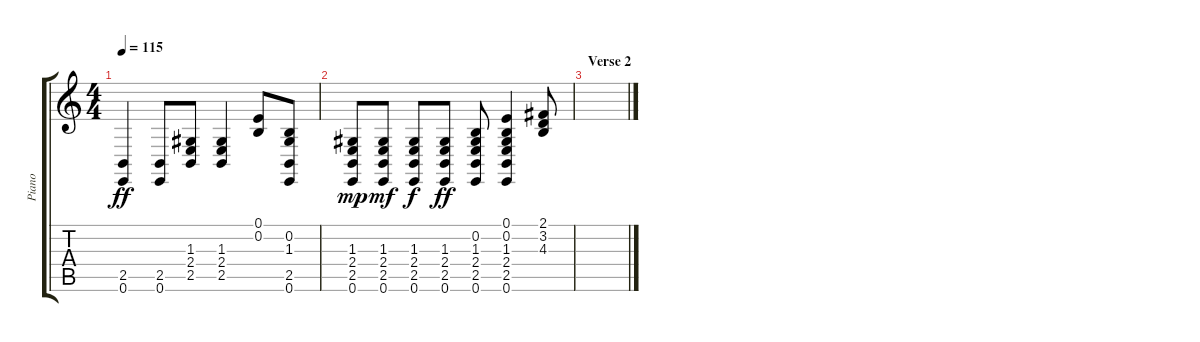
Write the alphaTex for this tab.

\track ("Piano" "Piano") {instrument brightacousticpiano}
\staff {score tabs}
\tuning (E4 B3 G3 D3 A2 E2) {hide}
\ts (4 4)
\tempo 115
\clef g2
\ks c
(2.5 0.6).4{dy ff} (2.5 0.6).8 (1.3 2.4 2.5).8 (1.3 2.4 2.5).4 (0.1 0.2).8 (0.2 1.3 2.5 0.6).8 |
(1.3 2.4 2.5 0.6).8{dy mp} (1.3 2.4 2.5 0.6).8{dy mf} (1.3 2.4 2.5 0.6).8{dy f} (1.3 2.4 2.5 0.6).8{dy ff} (0.2 1.3 2.4 2.5 0.6).8 (0.1 0.2 1.3 2.4 2.5 0.6).4 (2.1 3.2 4.3).8 |
\section ("" "Verse 2")
